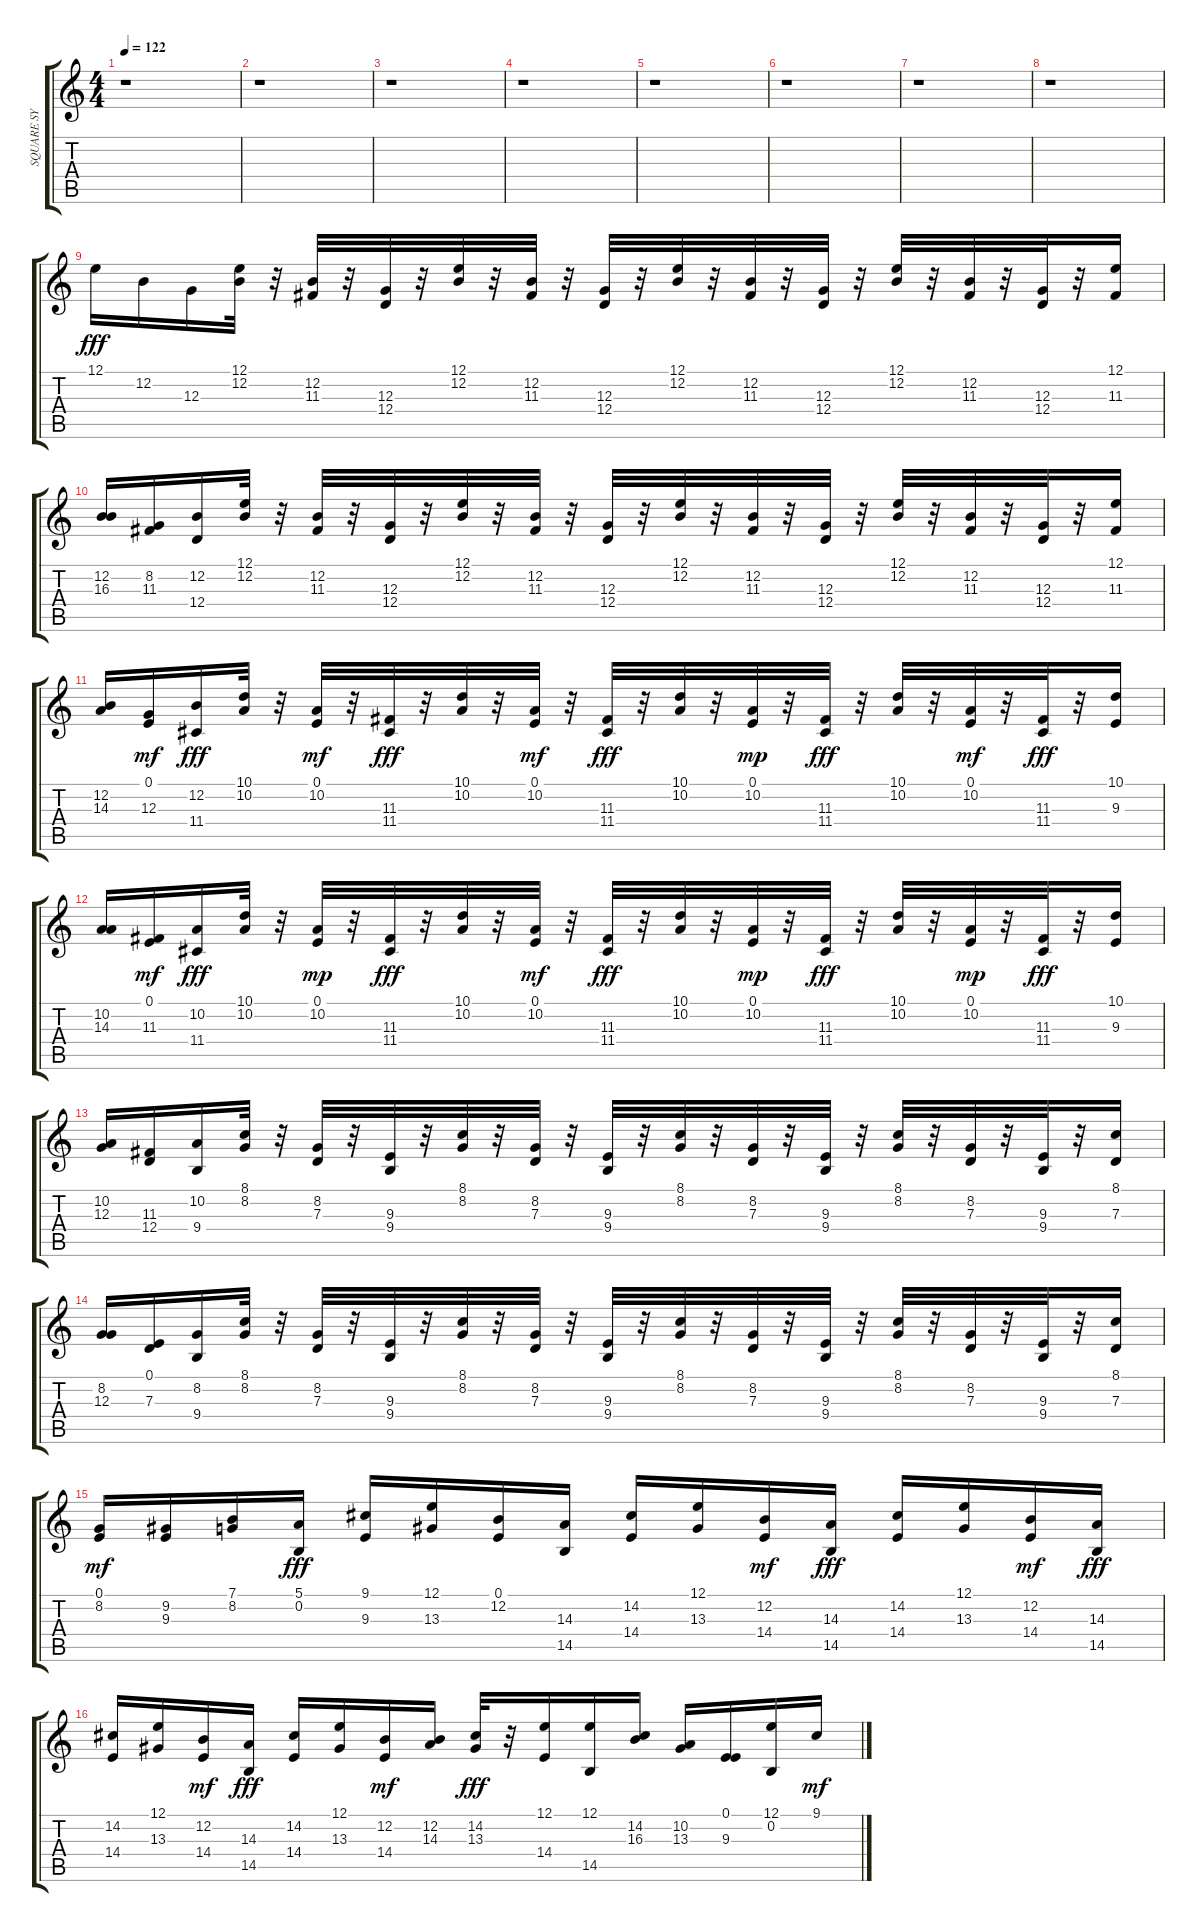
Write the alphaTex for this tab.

\track ("SQUARE SY" "SQUARE SY") {instrument lead1square}
\staff {score tabs}
\tuning (E4 B3 G3 D3 A2 E2) {hide}
\ts (4 4)
\tempo 122
\clef g2
\ks c
r.1{dy fff} |
r.1 |
r.1 |
r.1 |
r.1 |
r.1 |
r.1 |
r.1 |
12.1.16 12.2.16{balance 2} 12.3.16{balance 16} (12.1 12.2).32{balance 4} r.32 (12.2 11.3).32{balance 4} r.32 (12.3 12.4).32{balance 11} r.32 (12.1 12.2).32{balance 2} r.32 (12.2 11.3).32{balance 7} r.32 (12.3 12.4).32{balance 14} r.32 (12.1 12.2).32{balance 8} r.32 (12.2 11.3).32{balance 2} r.32 (12.3 12.4).32{balance 10} r.32 (12.1 12.2).32{balance 16} r.32 (12.2 11.3).32{balance 12} r.32 (12.3 12.4).32{balance 2} r.32 (12.1 11.3).16{balance 13} |
(12.2 16.3).16{balance 2} (8.2 11.3).16{balance 6} (12.2 12.4).16{balance 14} (12.1 12.2).32{balance 13} r.32 (12.2 11.3).32{balance 4} r.32 (12.3 12.4).32{balance 12} r.32 (12.1 12.2).32{balance 11} r.32 (12.2 11.3).32{balance 10} r.32 (12.3 12.4).32{balance 2} r.32 (12.1 12.2).32{balance 6} r.32 (12.2 11.3).32{balance 8} r.32 (12.3 12.4).32{balance 1} r.32 (12.1 12.2).32{balance 15} r.32 (12.2 11.3).32{balance 8} r.32 (12.3 12.4).32{balance 1} r.32 (12.1 11.3).16{balance 13} |
(12.2 14.3).16{balance 3} (0.1 12.3).16{dy mf balance 15} (12.2 11.4).16{dy fff balance 8} (10.1 10.2).32{balance 3} r.32 (0.1 10.2).32{dy mf balance 2} r.32 (11.3 11.4).32{dy fff balance 13} r.32 (10.1 10.2).32{balance 4} r.32 (0.1 10.2).32{dy mf balance 15} r.32 (11.3 11.4).32{dy fff balance 2} r.32 (10.1 10.2).32{balance 15} r.32 (0.1 10.2).32{dy mp balance 2} r.32 (11.3 11.4).32{dy fff balance 1} r.32 (10.1 10.2).32{balance 7} r.32 (0.1 10.2).32{dy mf balance 5} r.32 (11.3 11.4).32{dy fff balance 8} r.32 (10.1 9.3).16{balance 2} |
(10.2 14.3).16{balance 12} (0.1 11.3).16{dy mf balance 2} (10.2 11.4).16{dy fff balance 2} (10.1 10.2).32{balance 14} r.32 (0.1 10.2).32{dy mp balance 7} r.32 (11.3 11.4).32{dy fff balance 11} r.32 (10.1 10.2).32{balance 2} r.32 (0.1 10.2).32{dy mf balance 12} r.32 (11.3 11.4).32{dy fff balance 7} r.32 (10.1 10.2).32{balance 15} r.32 (0.1 10.2).32{dy mp balance 2} r.32 (11.3 11.4).32{dy fff balance 13} r.32 (10.1 10.2).32{balance 9} r.32 (0.1 10.2).32{dy mp balance 7} r.32 (11.3 11.4).32{dy fff balance 2} r.32 (10.1 9.3).16{balance 15} |
(10.2 12.3).16{balance 2} (11.3 12.4).16{balance 16} (10.2 9.4).16{balance 2} (8.1 8.2).32{balance 15} r.32 (8.2 7.3).32{balance 14} r.32 (9.3 9.4).32{balance 3} r.32 (8.1 8.2).32{balance 14} r.32 (8.2 7.3).32{balance 2} r.32 (9.3 9.4).32{balance 4} r.32 (8.1 8.2).32{balance 12} r.32 (8.2 7.3).32{balance 14} r.32 (9.3 9.4).32{balance 2} r.32 (8.1 8.2).32{balance 11} r.32 (8.2 7.3).32{balance 3} r.32 (9.3 9.4).32{balance 10} r.32 (8.1 7.3).16{balance 10} |
(8.2 12.3).16{balance 10} (0.1 7.3).16{balance 1} (8.2 9.4).16{balance 9} (8.1 8.2).32{balance 14} r.32 (8.2 7.3).32{balance 3} r.32 (9.3 9.4).32{balance 14} r.32 (8.1 8.2).32{balance 1} r.32 (8.2 7.3).32{balance 7} r.32 (9.3 9.4).32{balance 14} r.32 (8.1 8.2).32{balance 6} r.32 (8.2 7.3).32{balance 12} r.32 (9.3 9.4).32{balance 3} r.32 (8.1 8.2).32{balance 14} r.32 (8.2 7.3).32{balance 1} r.32 (9.3 9.4).32{balance 7} r.32 (8.1 7.3).16{balance 3} |
(0.1 8.2).16{dy mf balance 14} (9.2 9.3).16{balance 3} (7.1 8.2).16{balance 2} (5.1 0.2).16{dy fff balance 2} (9.1 9.3).16{balance 14} (12.1 13.3).16{balance 3} (0.1 12.2).16{balance 4} (14.3 14.5).16{balance 4} (14.2 14.4).16{balance 3} (12.1 13.3).16{balance 12} (12.2 14.4).16{dy mf balance 5} (14.3 14.5).16{dy fff balance 15} (14.2 14.4).16{balance 1} (12.1 13.3).16{balance 13} (12.2 14.4).16{dy mf balance 7} (14.3 14.5).16{dy fff balance 1} |
(14.2 14.4).16{balance 8} (12.1 13.3).16{balance 2} (12.2 14.4).16{dy mf balance 15} (14.3 14.5).16{dy fff balance 9} (14.2 14.4).16{balance 1} (12.1 13.3).16{balance 14} (12.2 14.4).16{dy mf balance 16} (12.2 14.3).16{balance 11} (14.2 13.3).32{dy fff balance 2} r.32 (12.1 14.4).16{balance 12} (12.1 14.5).16{balance 2} (14.2 16.3).16{balance 13} (10.2 13.3).16{balance 15} (0.1 9.3).16{balance 2} (12.1 0.2).16{balance 2} 9.1.16{dy mf balance 14}
